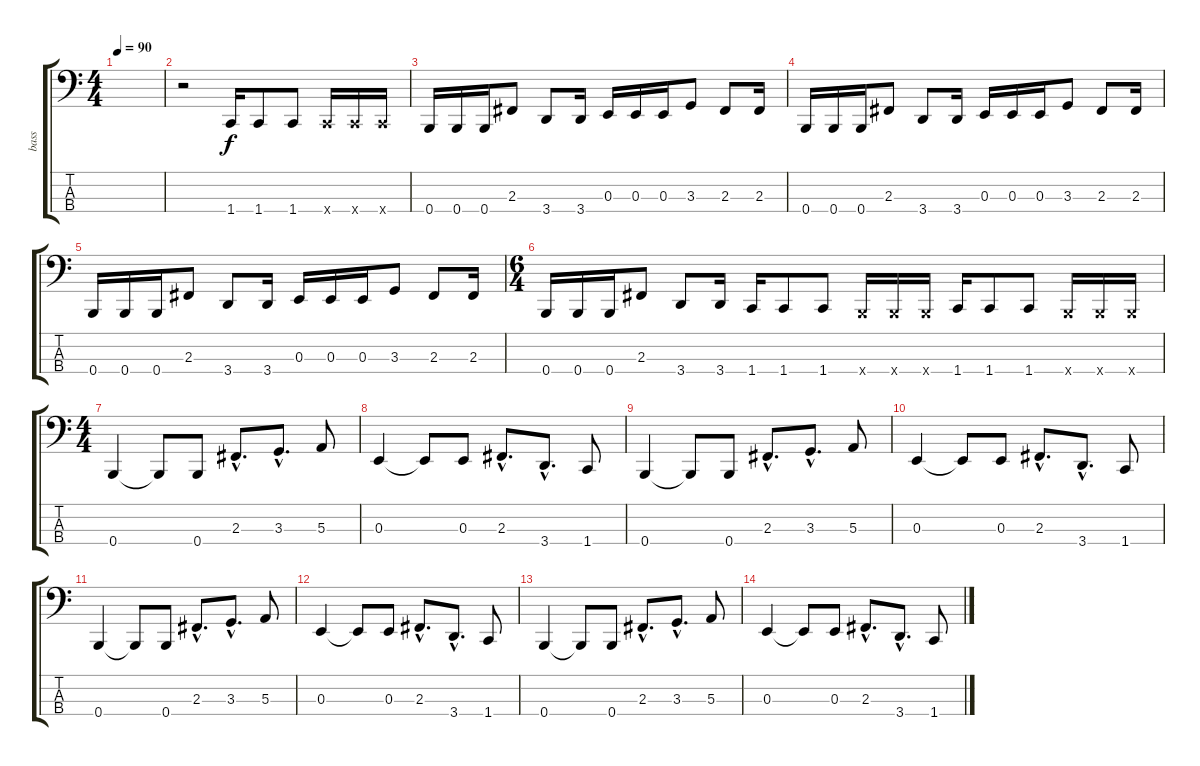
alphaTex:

\track ("bass" "bass") {instrument electricbassfinger}
\staff {score tabs}
\tuning (D2 A1 E1 B0) {hide}
\ts (4 4)
\tempo 90
\clef f4
\ks c
|
r.2 1.4.16 1.4.8 1.4.8 1.4{x}.16 1.4{x}.16 1.4{x}.16 |
0.4.16 0.4.16 0.4.16 2.3.8 3.4.8 3.4.16 0.3.16 0.3.16 0.3.16 3.3.8 2.3.8 2.3.16 |
0.4.16 0.4.16 0.4.16 2.3.8 3.4.8 3.4.16 0.3.16 0.3.16 0.3.16 3.3.8 2.3.8 2.3.16 |
0.4.16 0.4.16 0.4.16 2.3.8 3.4.8 3.4.16 0.3.16 0.3.16 0.3.16 3.3.8 2.3.8 2.3.16 |
\ts (6 4)
0.4.16 0.4.16 0.4.16 2.3.8 3.4.8 3.4.16 1.4.16 1.4.8 1.4.8 0.4{x}.16 0.4{x}.16 0.4{x}.16 1.4.16 1.4.8 1.4.8 0.4{x}.16 0.4{x}.16 0.4{x}.16 |
\ts (4 4)
0.4.4 0.4{t}.8 0.4.8 2.3{hac}.8{d} 3.3{hac}.8{d} 5.3.8 |
0.3.4 0.3{t}.8 0.3.8 2.3{hac}.8{d} 3.4{hac}.8{d} 1.4.8 |
0.4.4 0.4{t}.8 0.4.8 2.3{hac}.8{d} 3.3{hac}.8{d} 5.3.8 |
0.3.4 0.3{t}.8 0.3.8 2.3{hac}.8{d} 3.4{hac}.8{d} 1.4.8 |
0.4.4 0.4{t}.8 0.4.8 2.3{hac}.8{d} 3.3{hac}.8{d} 5.3.8 |
0.3.4 0.3{t}.8 0.3.8 2.3{hac}.8{d} 3.4{hac}.8{d} 1.4.8 |
0.4.4 0.4{t}.8 0.4.8 2.3{hac}.8{d} 3.3{hac}.8{d} 5.3.8 |
0.3.4 0.3{t}.8 0.3.8 2.3{hac}.8{d} 3.4{hac}.8{d} 1.4.8
